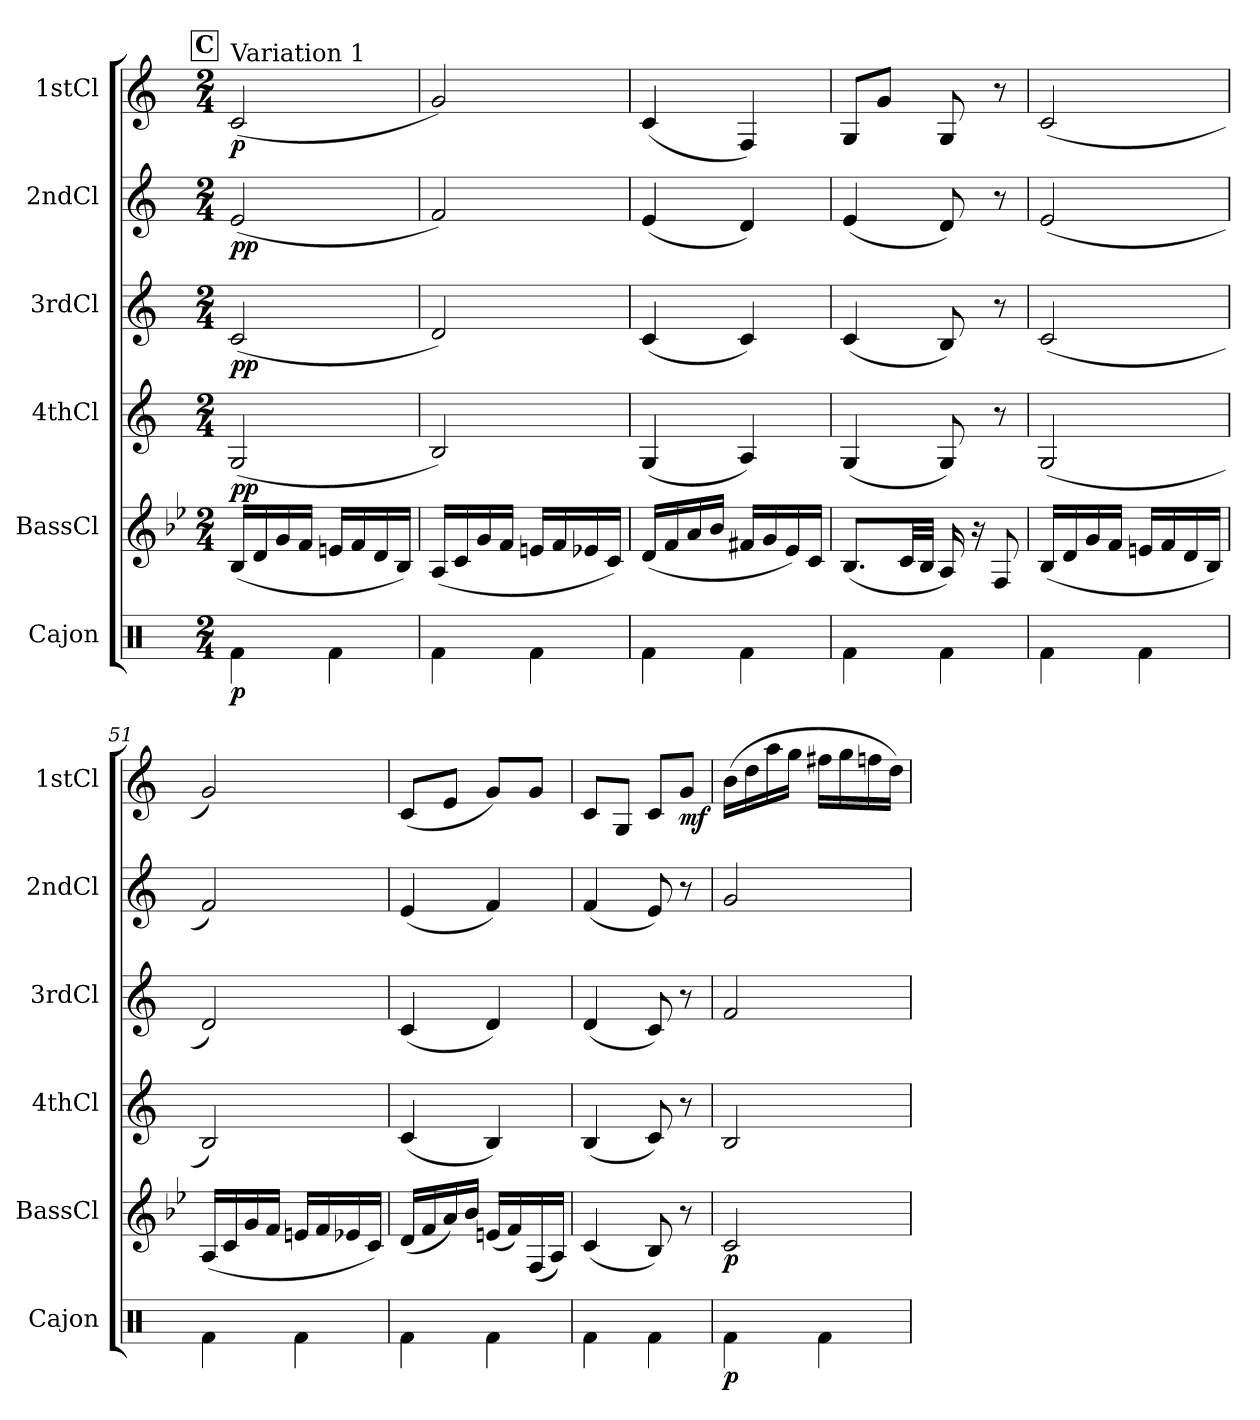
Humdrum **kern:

**kern	**dynam	**kern	**dynam	**kern	**dynam	**kern	**dynam	**kern	**dynam	**kern	**dynam
*part6	*part6	*part5	*part5	*part4	*part4	*part3	*part3	*part2	*part2	*part1	*part1
*staff6	*staff6	*staff5	*staff5	*staff4	*staff4	*staff3	*staff3	*staff2	*staff2	*staff1	*staff1
*I"Cajon	*	*I"BassCl	*	*I"4thCl	*	*I"3rdCl	*	*I"2ndCl	*	*I"1stCl	*
*I'Cajon	*	*I'BassCl	*	*I'4thCl	*	*I'3rdCl	*	*I'2ndCl	*	*I'1stCl	*
*clefX	*	*clefG2	*	*clefG2	*	*clefG2	*	*clefG2	*	*clefG2	*
*	*	*ITrd8c14	*	*ITrd1c2	*	*ITrd1c2	*	*ITrd1c2	*	*ITrd1c2	*
*k[]	*	*k[b-e-]	*	*k[b-e-]	*	*k[b-e-]	*	*k[b-e-]	*	*k[b-e-]	*
*M2/4	*	*M2/4	*	*M2/4	*	*M2/4	*	*M2/4	*	*M2/4	*
!!LO:REH:place=s1:a:B:fs=14:t=C
=46	=46	=46	=46	=46	=46	=46	=46	=46	=46	=46	=46
!	!	!	!	!	!	!	!	!	!	!LO:TX:a:t=Variation 1	!
!	!LO:DY:b	!	!	!	!LO:DY:b	!	!LO:DY:b	!	!LO:DY:b	!	!LO:DY:b
4Rf\	p	(16BB-/LL	.	(2F/	pp	(2B-/	pp	(2d/	pp	(2B-/	p
.	.	16D/	.	.	.	.	.	.	.	.	.
.	.	16G/	.	.	.	.	.	.	.	.	.
.	.	16F/JJ	.	.	.	.	.	.	.	.	.
4Rf\	.	16En/LL	.	.	.	.	.	.	.	.	.
.	.	16F/	.	.	.	.	.	.	.	.	.
.	.	16D/	.	.	.	.	.	.	.	.	.
.	.	16BB-/JJ)	.	.	.	.	.	.	.	.	.
=47	=47	=47	=47	=47	=47	=47	=47	=47	=47	=47	=47
4Rf\	.	(16AA/LL	.	2A/)	.	2c/)	.	2e-/)	.	2f/)	.
.	.	16C/	.	.	.	.	.	.	.	.	.
.	.	16G/	.	.	.	.	.	.	.	.	.
.	.	16F/JJ	.	.	.	.	.	.	.	.	.
4Rf\	.	16En/LL	.	.	.	.	.	.	.	.	.
.	.	16F/	.	.	.	.	.	.	.	.	.
.	.	16E-X/	.	.	.	.	.	.	.	.	.
.	.	16C/JJ)	.	.	.	.	.	.	.	.	.
=48	=48	=48	=48	=48	=48	=48	=48	=48	=48	=48	=48
4Rf\	.	(16D/LL	.	(4F/	.	(4B-/	.	(4d/	.	(4B-/	.
.	.	16F/	.	.	.	.	.	.	.	.	.
.	.	16A/	.	.	.	.	.	.	.	.	.
.	.	16B-/JJ	.	.	.	.	.	.	.	.	.
4Rf\	.	16F#X/LL	.	4G/)	.	4B-/)	.	4c/)	.	4E-/)	.
.	.	16G/	.	.	.	.	.	.	.	.	.
.	.	16E-/)	.	.	.	.	.	.	.	.	.
.	.	16C/JJ	.	.	.	.	.	.	.	.	.
=49	=49	=49	=49	=49	=49	=49	=49	=49	=49	=49	=49
4Rf\	.	(8.BB-/L	.	(4F/	.	(4B-/	.	(4d/	.	8F/L	.
.	.	.	.	.	.	.	.	.	.	8f/J	.
.	.	32C/LL	.	.	.	.	.	.	.	.	.
.	.	32BB-/JJJ	.	.	.	.	.	.	.	.	.
4Rf\	.	16AA/)	.	8F/)	.	8A/)	.	8c/)	.	8F/	.
.	.	16r	.	.	.	.	.	.	.	.	.
.	.	8FF/	.	8r	.	8r	.	8r	.	8r	.
!!LO:LB:g=z
=50	=50	=50	=50	=50	=50	=50	=50	=50	=50	=50	=50
4Rf\	.	(16BB-/LL	.	(2F/	.	(2B-/	.	(2d/	.	(2B-/	.
.	.	16D/	.	.	.	.	.	.	.	.	.
.	.	16G/	.	.	.	.	.	.	.	.	.
.	.	16F/JJ	.	.	.	.	.	.	.	.	.
4Rf\	.	16En/LL	.	.	.	.	.	.	.	.	.
.	.	16F/	.	.	.	.	.	.	.	.	.
.	.	16D/	.	.	.	.	.	.	.	.	.
.	.	16BB-/JJ)	.	.	.	.	.	.	.	.	.
=51	=51	=51	=51	=51	=51	=51	=51	=51	=51	=51	=51
4Rf\	.	(16AA/LL	.	2A/)	.	2c/)	.	2e-/)	.	2f/)	.
.	.	16C/	.	.	.	.	.	.	.	.	.
.	.	16G/	.	.	.	.	.	.	.	.	.
.	.	16F/JJ	.	.	.	.	.	.	.	.	.
4Rf\	.	16En/LL	.	.	.	.	.	.	.	.	.
.	.	16F/	.	.	.	.	.	.	.	.	.
.	.	16E-X/	.	.	.	.	.	.	.	.	.
.	.	16C/JJ)	.	.	.	.	.	.	.	.	.
=52	=52	=52	=52	=52	=52	=52	=52	=52	=52	=52	=52
4Rf\	.	(16D/LL	.	(4B-/	.	(4B-/	.	(4d/	.	(8B-/L	.
.	.	16F/	.	.	.	.	.	.	.	.	.
.	.	16A/)	.	.	.	.	.	.	.	8d/J	.
.	.	16B-/JJ	.	.	.	.	.	.	.	.	.
4Rf\	.	(16En/LL	.	4A/)	.	4c/)	.	4e-/)	.	8f/L)	.
.	.	16F/)	.	.	.	.	.	.	.	.	.
.	.	(16FF/	.	.	.	.	.	.	.	8f/J	.
.	.	16AA/JJ)	.	.	.	.	.	.	.	.	.
=53	=53	=53	=53	=53	=53	=53	=53	=53	=53	=53	=53
4Rf\	.	(4C/	.	(4A/	.	(4c/	.	(4e-/	.	8B-/L	.
.	.	.	.	.	.	.	.	.	.	8F/J	.
4Rf\	.	8BB-/)	.	8B-/)	.	8B-/)	.	8d/)	.	8B-/L	.
!	!	!	!	!	!	!	!	!	!	!	!LO:DY:b
.	.	8r	.	8r	.	8r	.	8r	.	8f/J	mf
!!LO:PB:g=z
=54	=54	=54	=54	=54	=54	=54	=54	=54	=54	=54	=54
!	!LO:DY:b	!	!LO:DY:b	!	!	!	!	!	!	!	!
4Rf\	p	2C/	p	2A/	.	2e-/	.	2f/	.	(16a\LL	.
.	.	.	.	.	.	.	.	.	.	16cc\	.
.	.	.	.	.	.	.	.	.	.	16gg\	.
.	.	.	.	.	.	.	.	.	.	16ff\JJ	.
4Rf\	.	.	.	.	.	.	.	.	.	16een\LL	.
.	.	.	.	.	.	.	.	.	.	16ff\	.
.	.	.	.	.	.	.	.	.	.	16ee-X\	.
.	.	.	.	.	.	.	.	.	.	16cc\JJ)	.
=	=	=	=	=	=	=	=	=	=	=	=
*-	*-	*-	*-	*-	*-	*-	*-	*-	*-	*-	*-
